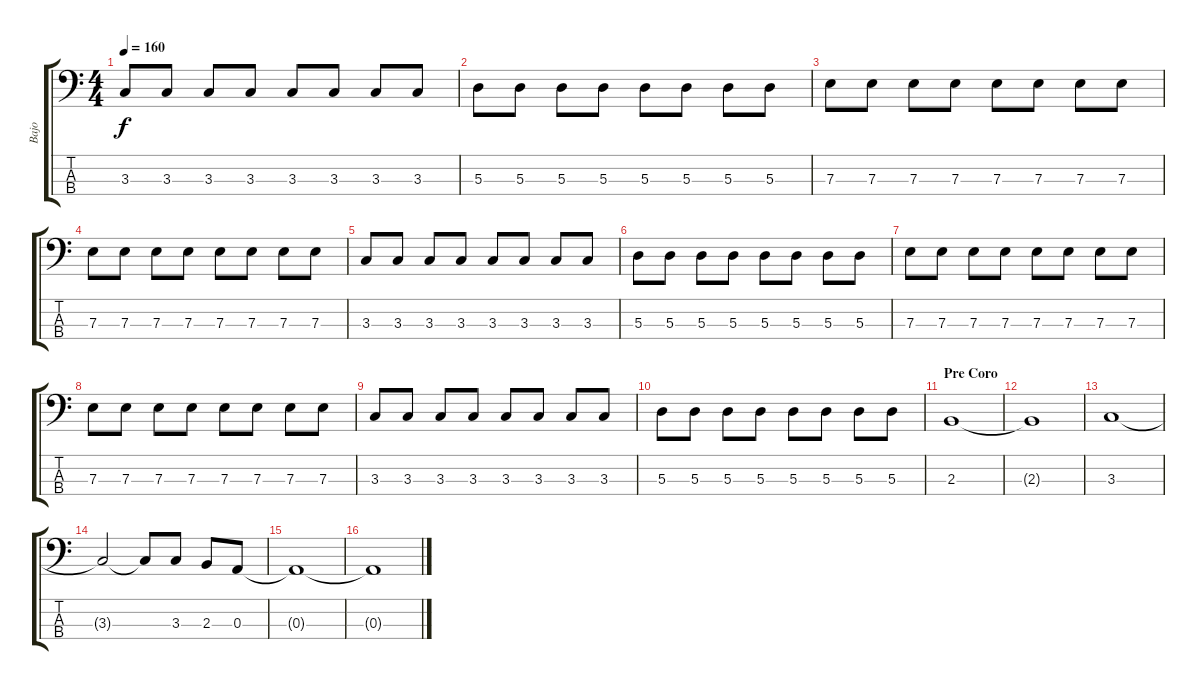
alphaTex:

\track ("Bajo" "Bajo") {instrument electricbassfinger}
\staff {score tabs}
\tuning (G2 D2 A1 E1) {hide}
\ts (4 4)
\tempo 160
\clef f4
\ks c
3.3.8{dy f} 3.3.8 3.3.8 3.3.8 3.3.8 3.3.8 3.3.8 3.3.8 |
5.3.8 5.3.8 5.3.8 5.3.8 5.3.8 5.3.8 5.3.8 5.3.8 |
7.3.8 7.3.8 7.3.8 7.3.8 7.3.8 7.3.8 7.3.8 7.3.8 |
7.3.8 7.3.8 7.3.8 7.3.8 7.3.8 7.3.8 7.3.8 7.3.8 |
3.3.8 3.3.8 3.3.8 3.3.8 3.3.8 3.3.8 3.3.8 3.3.8 |
5.3.8 5.3.8 5.3.8 5.3.8 5.3.8 5.3.8 5.3.8 5.3.8 |
7.3.8 7.3.8 7.3.8 7.3.8 7.3.8 7.3.8 7.3.8 7.3.8 |
7.3.8 7.3.8 7.3.8 7.3.8 7.3.8 7.3.8 7.3.8 7.3.8 |
3.3.8 3.3.8 3.3.8 3.3.8 3.3.8 3.3.8 3.3.8 3.3.8 |
5.3.8 5.3.8 5.3.8 5.3.8 5.3.8 5.3.8 5.3.8 5.3.8 |
\section ("" "Pre Coro")
2.3.1 |
2.3{t}.1 |
3.3.1 |
3.3{t}.2 3.3{t}.8 3.3.8 2.3.8 0.3.8 |
0.3{t}.1 |
0.3{t}.1
